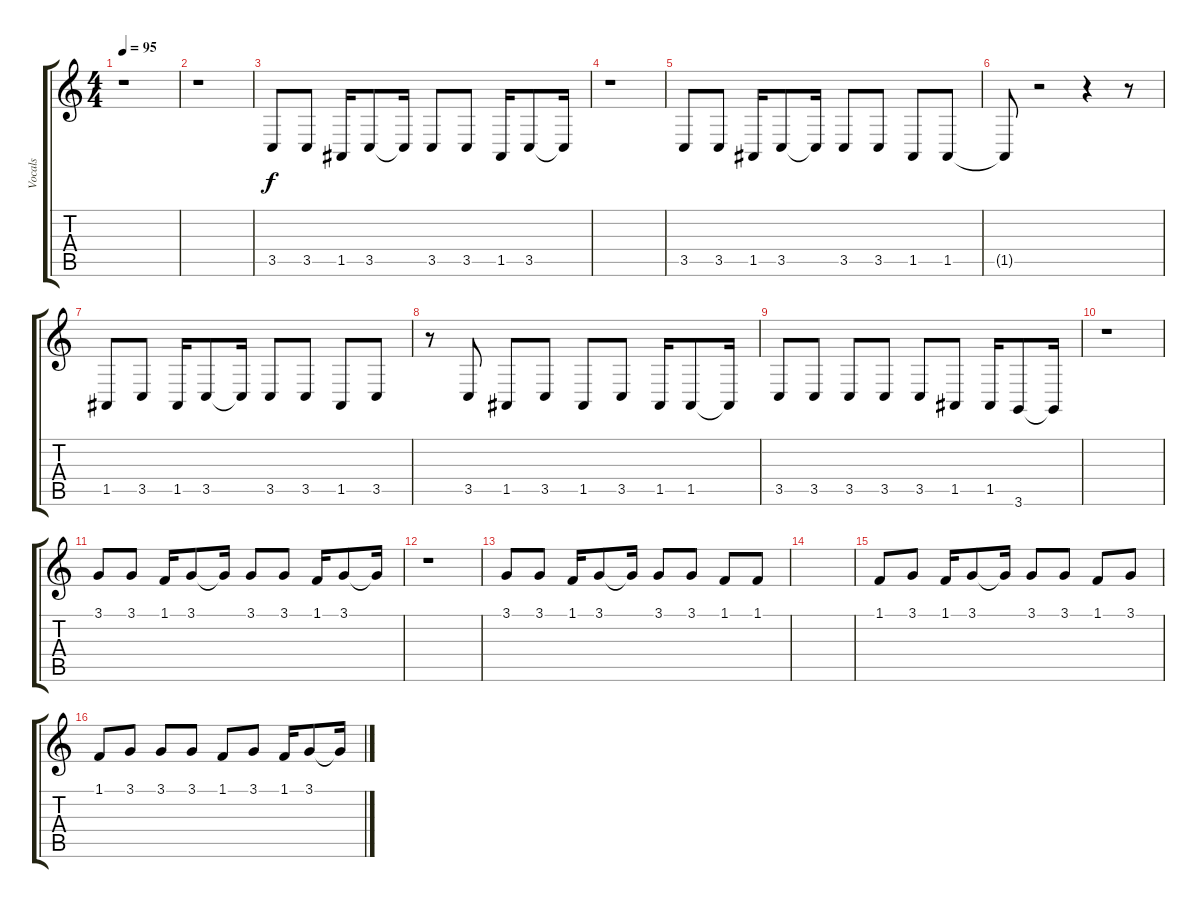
\track ("Vocals" "Vocals") {instrument lead2sawtooth}
\staff {score tabs}
\tuning (E4 B3 G3 D3 A2 E2) {hide}
\ts (4 4)
\tempo 95
\clef g2
\ks c
r.1{dy f} |
r.1 |
3.5.8{volume 16} 3.5.8 1.5.16 3.5.8 3.5{t}.16 3.5.8 3.5.8 1.5.16 3.5.8 3.5{t}.16 |
r.1 |
3.5.8 3.5.8 1.5.16 3.5.8 3.5{t}.16 3.5.8 3.5.8 1.5.8 1.5.8 |
1.5{t}.8 r.2 r.4 r.8 |
1.5.8 3.5.8 1.5.16 3.5.8 3.5{t}.16 3.5.8 3.5.8 1.5.8 3.5.8 |
r.8 3.5.8 1.5.8 3.5.8 1.5.8 3.5.8 1.5.16 1.5.8 1.5{t}.16 |
3.5.8 3.5.8 3.5.8 3.5.8 3.5.8 1.5.8 1.5.16 3.6.8 3.6{t}.16 |
r.1 |
3.1.8 3.1.8 1.1.16 3.1.8 3.1{t}.16 3.1.8 3.1.8 1.1.16 3.1.8 3.1{t}.16 |
r.1 |
3.1.8 3.1.8 1.1.16 3.1.8 3.1{t}.16 3.1.8 3.1.8 1.1.8 1.1.8 |
|
1.1.8 3.1.8 1.1.16 3.1.8 3.1{t}.16 3.1.8 3.1.8 1.1.8 3.1.8 |
1.1.8 3.1.8 3.1.8 3.1.8 1.1.8 3.1.8 1.1.16 3.1.8 3.1{t}.16
